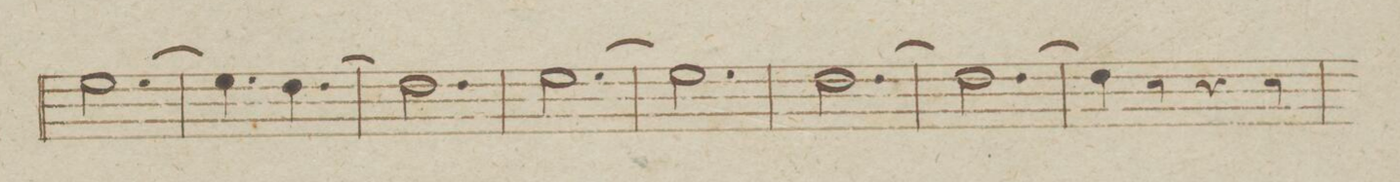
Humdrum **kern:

**kern	**dynam
*I"Corno Primo in Es.	*
*clefG2	*
*k[b-e-a-]	*
*met(c)	*
*M6/8	*
[2.g\	.
=57	=57
4.g\]	.
[4.f\	.
=58	=58
2.f\]	.
=59	=59
[2.g\	.
=60	=60
2.g\]	.
=61	=61
[2.f\	.
=62	=62
2.f\_	.
=63	=63
4f\]	.
8r	.
4r	.
8r	.
=64	=64
*-	*-
